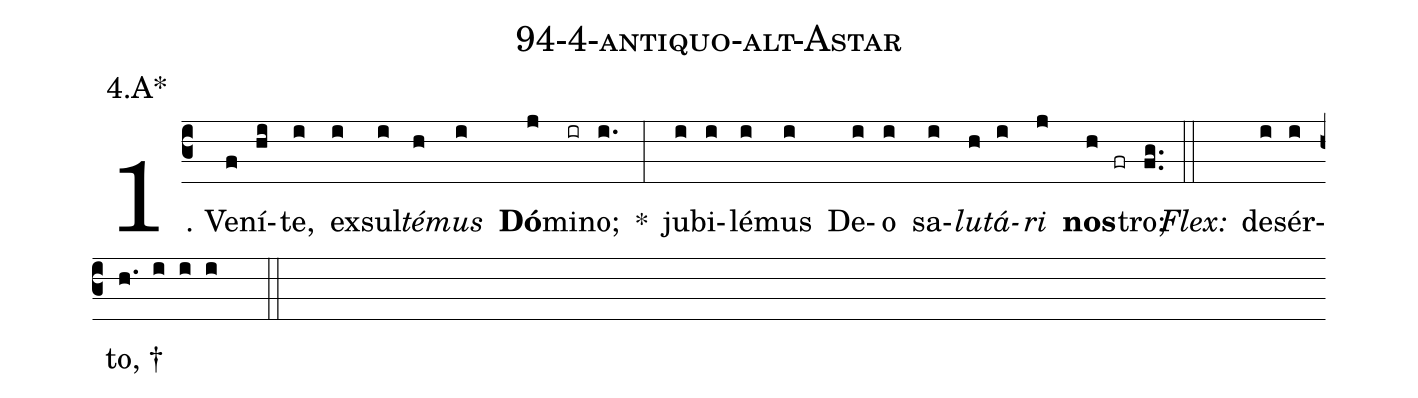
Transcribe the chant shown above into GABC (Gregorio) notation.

name: 94-4-antiquo-alt-Astar;
annotation: 4.A*;
%%
(c3)1. Ve(f)ní(hi)te,(i) ex(i)sul(i)<i>té</i>(h)<i>mus</i>(i) <b>Dó</b>(j)mi(ir)no;(i.) *(:) ju(i)bi(i)lé(i)mus(i) De(i)o(i) sa(i)<i>lu</i>(h)<i>tá</i>(i)<i>ri</i>(j) <b>nos</b>(h fr)tro;(fg..) (::)
<i>Flex:</i>()  de(i)sér(i)to, †(h. i i i  ::)
